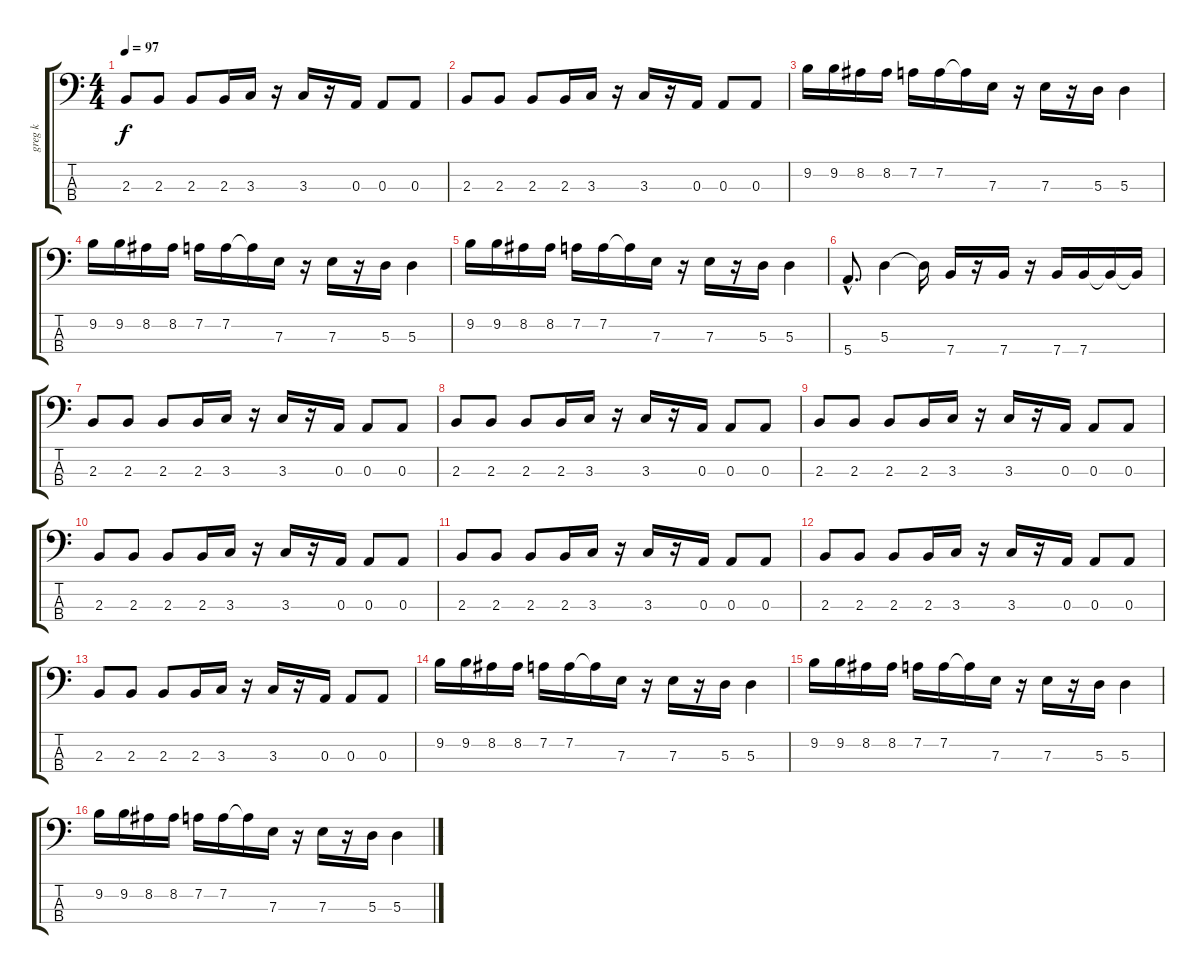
\track ("greg k" "greg k") {instrument electricbassfinger}
\staff {score tabs}
\tuning (G2 D2 A1 E1) {hide}
\ts (4 4)
\tempo 97
\clef f4
\ks c
2.3.8{dy f} 2.3.8 2.3.8 2.3.16 3.3.16 r.16 3.3.16 r.16 0.3.16 0.3.8 0.3.8 |
2.3.8 2.3.8 2.3.8 2.3.16 3.3.16 r.16 3.3.16 r.16 0.3.16 0.3.8 0.3.8 |
9.2.16 9.2.16 8.2.16 8.2.16 7.2.16 7.2.16 7.2{t}.16 7.3.16 r.16 7.3.16 r.16 5.3.16 5.3.4 |
9.2.16 9.2.16 8.2.16 8.2.16 7.2.16 7.2.16 7.2{t}.16 7.3.16 r.16 7.3.16 r.16 5.3.16 5.3.4 |
9.2.16 9.2.16 8.2.16 8.2.16 7.2.16 7.2.16 7.2{t}.16 7.3.16 r.16 7.3.16 r.16 5.3.16 5.3.4 |
5.4{hac}.8{d} 5.3.4 5.3{t}.16 7.4.16 r.16 7.4.16 r.16 7.4.16 7.4.16 7.4{t}.16 7.4{t}.16 |
2.3.8 2.3.8 2.3.8 2.3.16 3.3.16 r.16 3.3.16 r.16 0.3.16 0.3.8 0.3.8 |
2.3.8 2.3.8 2.3.8 2.3.16 3.3.16 r.16 3.3.16 r.16 0.3.16 0.3.8 0.3.8 |
2.3.8 2.3.8 2.3.8 2.3.16 3.3.16 r.16 3.3.16 r.16 0.3.16 0.3.8 0.3.8 |
2.3.8 2.3.8 2.3.8 2.3.16 3.3.16 r.16 3.3.16 r.16 0.3.16 0.3.8 0.3.8 |
2.3.8 2.3.8 2.3.8 2.3.16 3.3.16 r.16 3.3.16 r.16 0.3.16 0.3.8 0.3.8 |
2.3.8 2.3.8 2.3.8 2.3.16 3.3.16 r.16 3.3.16 r.16 0.3.16 0.3.8 0.3.8 |
2.3.8 2.3.8 2.3.8 2.3.16 3.3.16 r.16 3.3.16 r.16 0.3.16 0.3.8 0.3.8 |
9.2.16 9.2.16 8.2.16 8.2.16 7.2.16 7.2.16 7.2{t}.16 7.3.16 r.16 7.3.16 r.16 5.3.16 5.3.4 |
9.2.16 9.2.16 8.2.16 8.2.16 7.2.16 7.2.16 7.2{t}.16 7.3.16 r.16 7.3.16 r.16 5.3.16 5.3.4 |
9.2.16 9.2.16 8.2.16 8.2.16 7.2.16 7.2.16 7.2{t}.16 7.3.16 r.16 7.3.16 r.16 5.3.16 5.3.4
